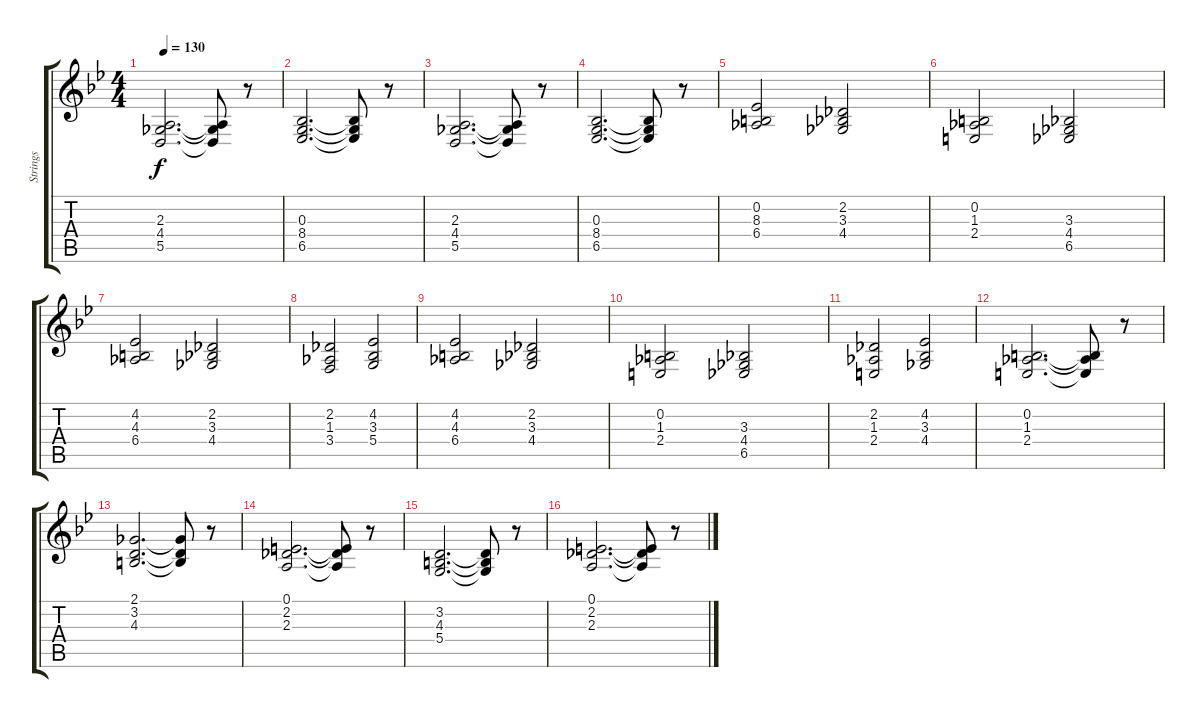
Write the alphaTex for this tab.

\track ("Strings" "Strings") {instrument stringensemble1}
\staff {score tabs}
\tuning (E4 B3 G3 D3 A2 E2) {hide}
\ts (4 4)
\tempo 130
\clef g2
\ks gminor
(2.3 4.4 5.5).2{d dy f} (2.3{t} 4.4{t} 5.5{t}).8 r.8 |
(0.3 8.4 6.5).2{d} (0.3{t} 8.4{t} 6.5{t}).8 r.8 |
(2.3 4.4 5.5).2{d} (2.3{t} 4.4{t} 5.5{t}).8 r.8 |
(0.3 8.4 6.5).2{d} (0.3{t} 8.4{t} 6.5{t}).8 r.8 |
(0.2 8.3 6.4).2 (2.2 3.3 4.4).2 |
(0.2 1.3 2.4).2 (3.3 4.4 6.5).2 |
(4.2 4.3 6.4).2 (2.2 3.3 4.4).2 |
(2.2 1.3 3.4).2 (4.2 3.3 5.4).2 |
(4.2 4.3 6.4).2 (2.2 3.3 4.4).2 |
(0.2 1.3 2.4).2 (3.3 4.4 6.5).2 |
(2.2 1.3 2.4).2 (4.2 3.3 4.4).2 |
(0.2 1.3 2.4).2{d} (0.2{t} 1.3{t} 2.4{t}).8 r.8 |
(2.1 3.2 4.3).2{d} (2.1{t} 3.2{t} 4.3{t}).8 r.8 |
(0.1 2.2 2.3).2{d} (0.1{t} 2.2{t} 2.3{t}).8 r.8 |
(3.2 4.3 5.4).2{d} (3.2{t} 4.3{t} 5.4{t}).8 r.8 |
(0.1 2.2 2.3).2{d} (0.1{t} 2.2{t} 2.3{t}).8 r.8
